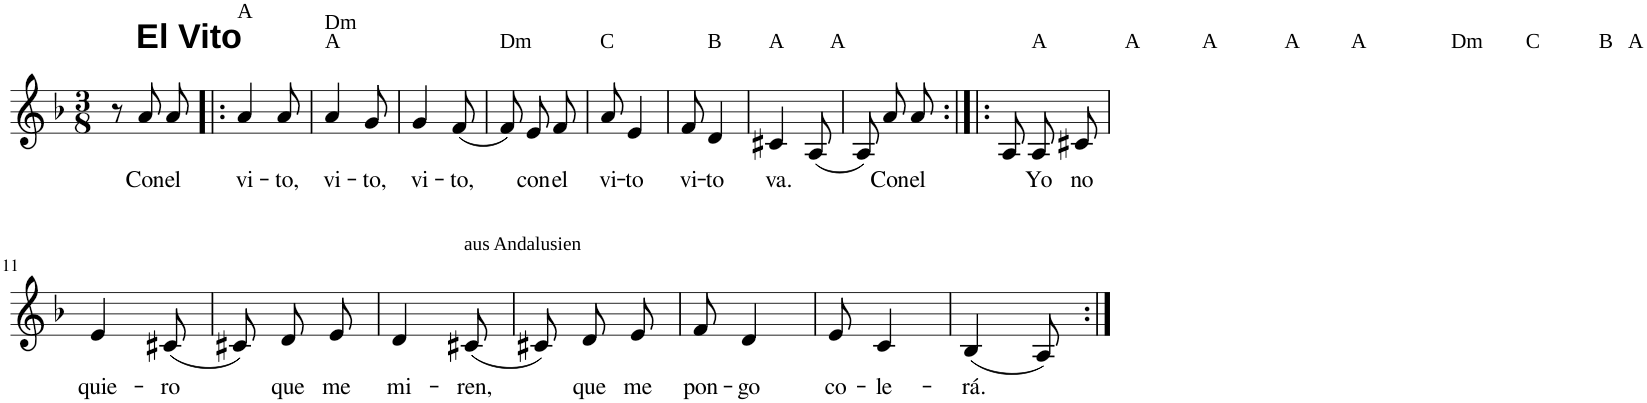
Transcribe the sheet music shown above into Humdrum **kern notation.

**kern	**text
*part1	*part1
*staff1	*staff1
*I"Midi_1	*
*clefG2	*
*k[b-]	*
*F:	*
*M3/8	*
=1	=1
8r	.
!LO:TX:a:B:t=El Vito	!
!	!LO:LY:b
8a/L	Con
!	!LO:LY:b
8a/J	el
=2!|:	=2!|:
!LO:TX:a:t=A	!
!	!LO:LY:b
4a/	vi-
!	!LO:LY:b
8a/	-to,
=3	=3
!LO:TX:a:t=A	!
!LO:TX:a:t=Dm	!
!	!LO:LY:b
4a/	vi-
!	!LO:LY:b
8g/	-to,
=4	=4
!	!LO:LY:b
4g/	vi-
!	!LO:LY:b
(8f/	-to,
=5	=5
!LO:TX:a:t=Dm	!
8f/L)	.
!	!LO:LY:b
8e/	con
!	!LO:LY:b
8f/J	el
=6	=6
!LO:TX:a:t=C	!
!	!LO:LY:b
8a/	vi-
!	!LO:LY:b
4e/	-to
=7	=7
!	!LO:LY:b
8f/	vi-
!LO:TX:a:t=B	!
!	!LO:LY:b
4d/	-to
=8	=8
!LO:TX:a:t=A         A	!
!	!LO:LY:b
4c#X/	va.
(8A/	.
=9	=9
8A/L)	.
!	!LO:LY:b
8a/	Con
!	!LO:LY:b
8a/J	el
=10:|!|:	=10:|!|:
8A/L	.
!LO:TX:a:t=A               A            A             A          A                Dm        C           B   A	!
!	!LO:LY:b
8A/	Yo
!	!LO:LY:b
8c#X/J	no
!!LO:LB:g=z
=11	=11
!	!LO:LY:b
4e/	quie-
!	!LO:LY:b
(8c#X/	-ro
=12	=12
8c#X/L)	.
!	!LO:LY:b
8d/	que
!	!LO:LY:b
8e/J	me
=13	=13
!	!LO:LY:b
4d/	mi-
!LO:TX:a:t=aus Andalusien	!
!	!LO:LY:b
(8c#X/	-ren,
=14	=14
8c#X/L)	.
!	!LO:LY:b
8d/	que
!	!LO:LY:b
8e/J	me
=15	=15
!	!LO:LY:b
8f/	pon-
!	!LO:LY:b
4d/	-go
=16	=16
!	!LO:LY:b
8e/	co-
!	!LO:LY:b
4c/	-le-
=17	=17
!	!LO:LY:b
(4B-/	-rá.
8A/)	.
=:|!	=:|!
*-	*-
